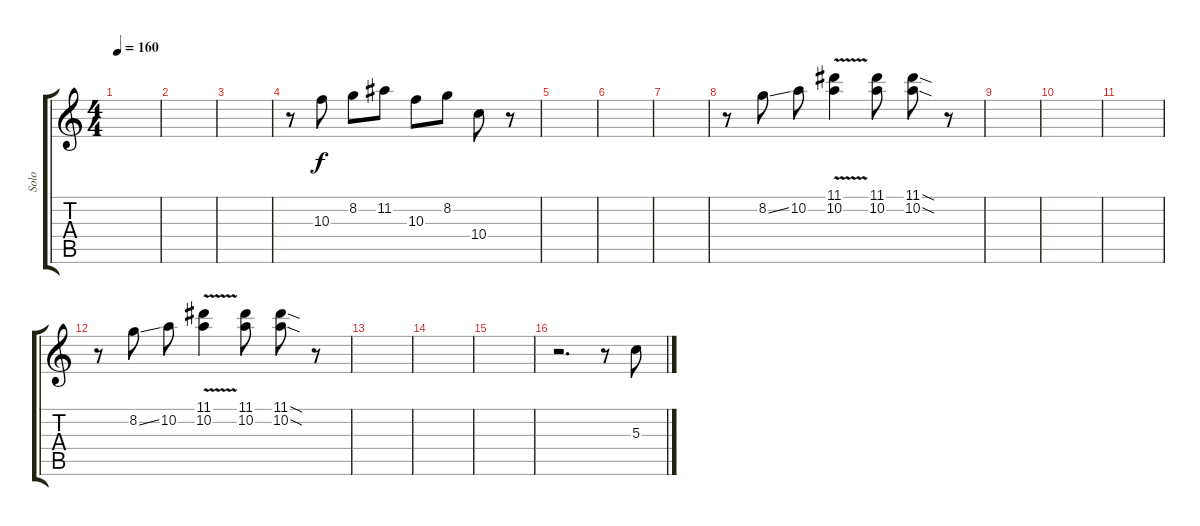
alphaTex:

\track ("Solo" "Solo") {instrument distortionguitar}
\staff {score tabs}
\tuning (E4 B3 G3 D3 A2 E2) {hide}
\ts (4 4)
\tempo 160
\clef g2
\ks c
|
|
|
r.8 10.3.8 8.2.8 11.2.8 10.3.8 8.2.8 10.4.8 r.8 |
|
|
|
r.8 8.2{ss}.8 10.2.8 (11.1{v} 10.2{v}).4 (11.1 10.2).8 (11.1{sod} 10.2{sod}).8 r.8 |
|
|
|
r.8 8.2{ss}.8 10.2.8 (11.1{v} 10.2{v}).4 (11.1 10.2).8 (11.1{sod} 10.2{sod}).8 r.8 |
|
|
|
r.2{d} r.8 5.3{sl}.8
